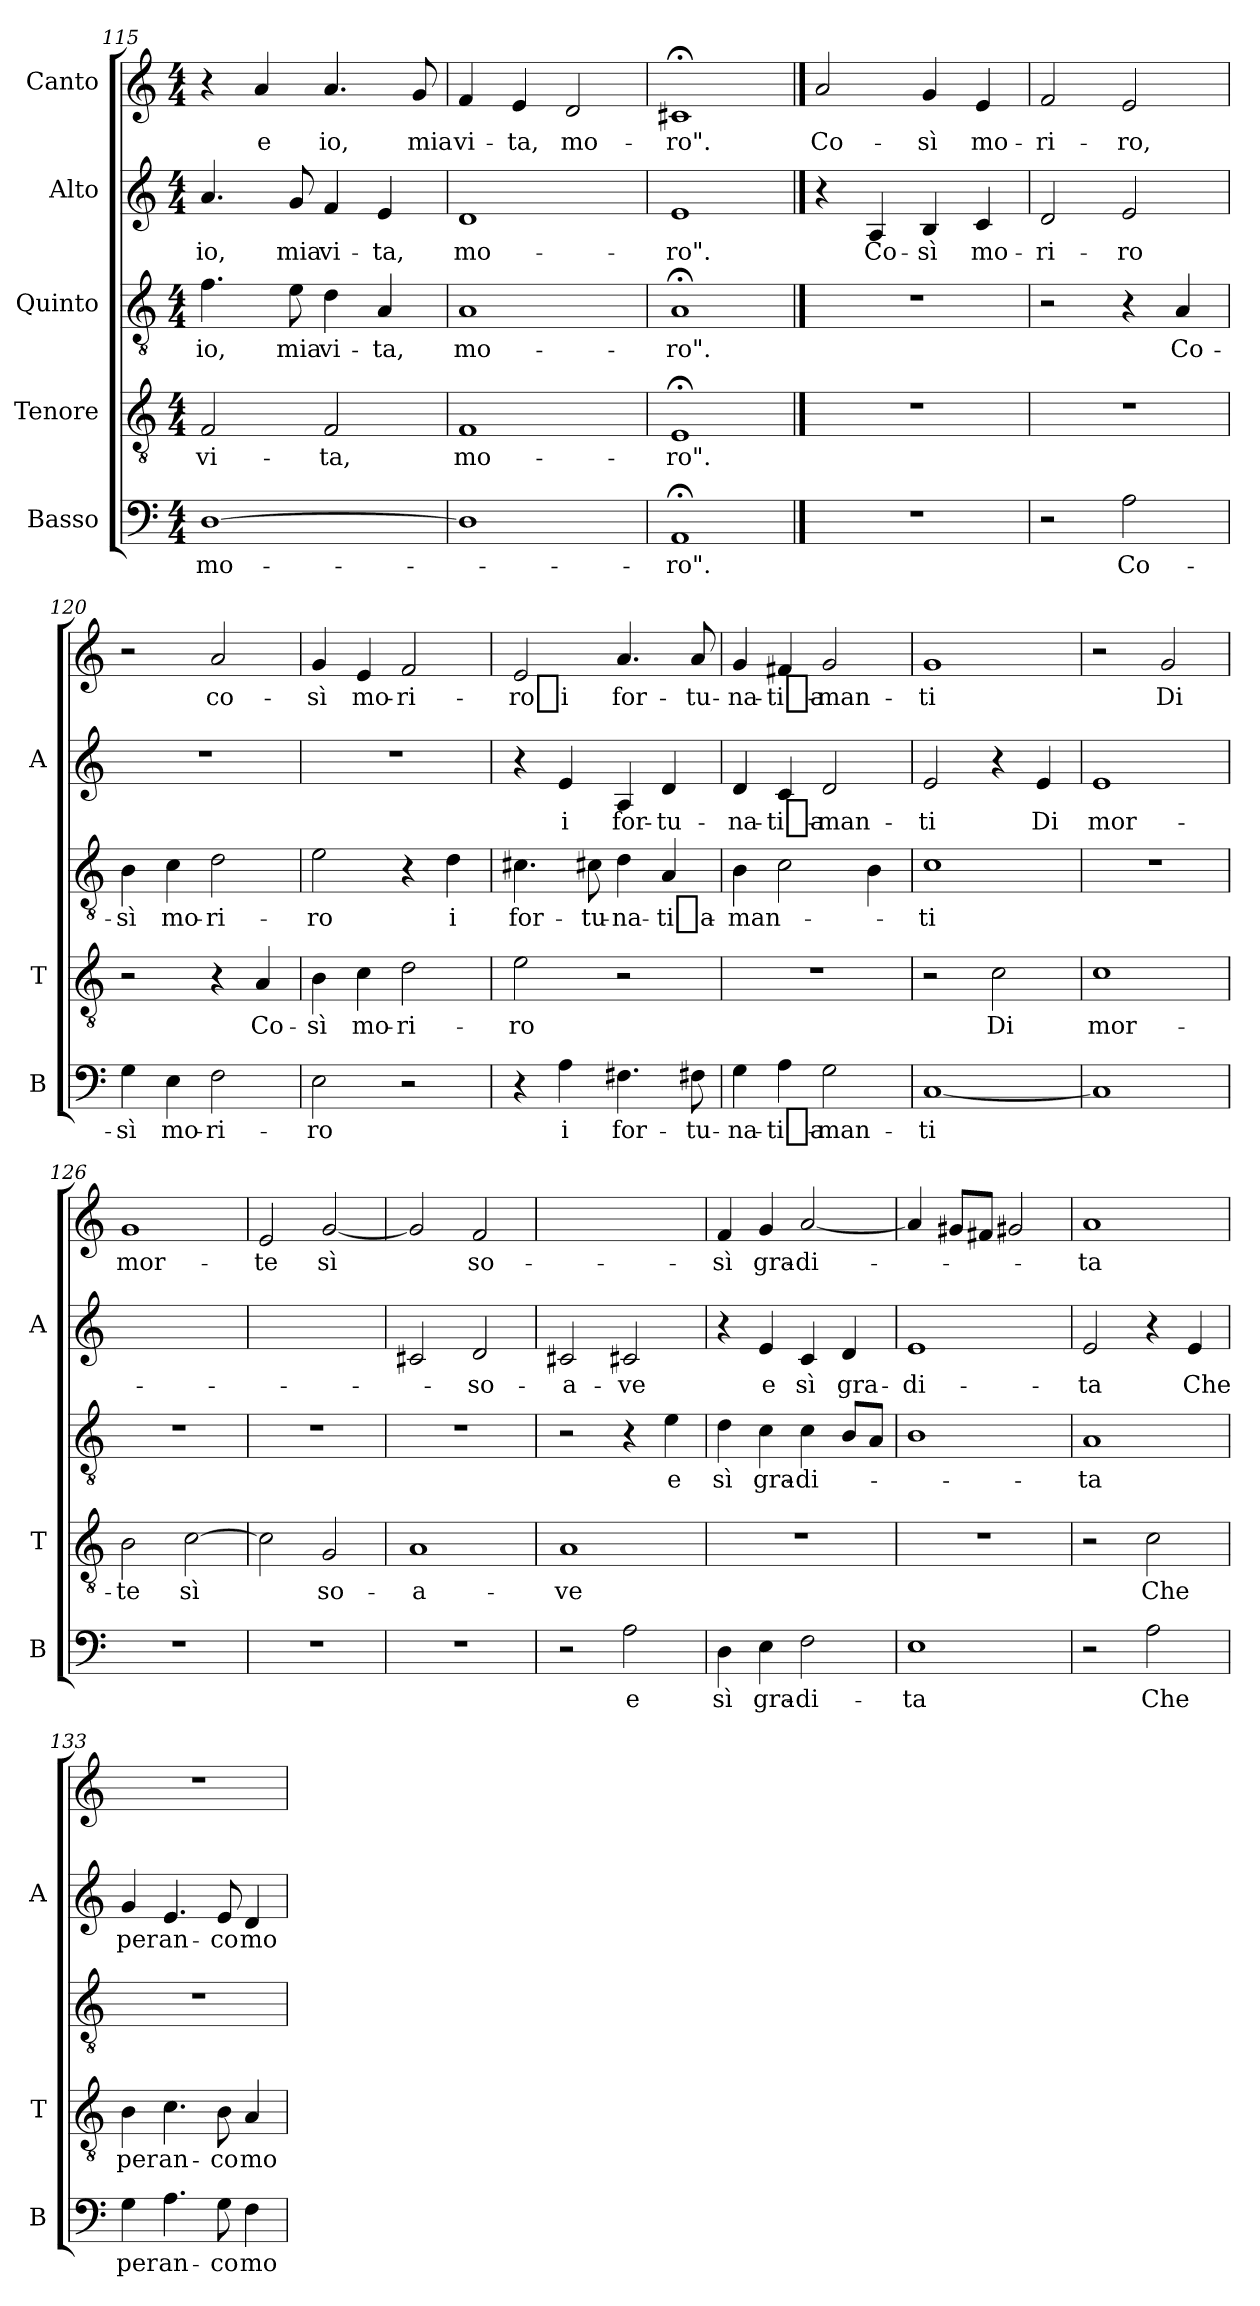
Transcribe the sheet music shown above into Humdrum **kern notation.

**kern	**text	**kern	**text	**kern	**text	**kern	**text	**kern	**text
*part5	*part5	*part4	*part4	*part3	*part3	*part2	*part2	*part1	*part1
*staff5	*staff5	*staff4	*staff4	*staff3	*staff3	*staff2	*staff2	*staff1	*staff1
*I"Basso	*	*I"Tenore	*	*I"Quinto	*	*I"Alto	*	*I"Canto	*
*I'B	*	*I'T	*	*	*	*I'A	*	*	*
*clefF4	*	*clefGv2	*	*clefGv2	*	*clefG2	*	*clefG2	*
*k[]	*	*k[]	*	*k[]	*	*k[]	*	*k[]	*
*C:	*	*C:	*	*C:	*	*C:	*	*C:	*
*M4/4	*	*M4/4	*	*M4/4	*	*M4/4	*	*M4/4	*
=115	=115	=115	=115	=115	=115	=115	=115	=115	=115
[1D	mo-	2F	vi-	4.f	-io,	4.a	-io,	4r	.
.	.	.	.	.	.	.	.	4a	-e
.	.	.	.	8e	-mia	8g	-mia	.	.
.	.	2F	-ta,	4d	vi-	4f	vi-	4.a	-io,
.	.	.	.	4A	-ta,	4e	-ta,	.	.
.	.	.	.	.	.	.	.	8g	-mia
=116	=116	=116	=116	=116	=116	=116	=116	=116	=116
1D]	.	1F	mo-	1A	mo-	1d	mo-	4f	vi-
.	.	.	.	.	.	.	.	4e	-ta,
.	.	.	.	.	.	.	.	2d	mo-
=117	=117	=117	=117	=117	=117	=117	=117	=117	=117
1AA;<	-ro".	1E;<	-ro".	1A;<	-ro".	1e	-ro".	1c#X;<	-ro".
==118	==118	==118	==118	==118	==118	==118	==118	==118	==118
1r	.	1r	.	1r	.	4r	.	2a	Co-
.	.	.	.	.	.	4A	Co-	.	.
.	.	.	.	.	.	4B	-sì	4g	-sì
.	.	.	.	.	.	4c	mo-	4e	mo-
=119	=119	=119	=119	=119	=119	=119	=119	=119	=119
2r	.	1r	.	2r	.	2d	ri-	2f	ri-
2A	Co-	.	.	4r	.	2e	-ro	2e	-ro,
.	.	.	.	4A	Co-	.	.	.	.
=120	=120	=120	=120	=120	=120	=120	=120	=120	=120
4G	-sì	2r	.	4B	-sì	1r	.	2r	.
4E	mo-	.	.	4c	mo-	.	.	.	.
2F	ri-	4r	.	2d	ri-	.	.	2a	co-
.	.	4A	Co-	.	.	.	.	.	.
=121	=121	=121	=121	=121	=121	=121	=121	=121	=121
2E	-ro	4B	-sì	2e	-ro	1r	.	4g	-sì
.	.	4c	mo-	.	.	.	.	4e	mo-
2r	.	2d	ri-	4r	.	.	.	2f	ri-
.	.	.	.	4d	-i	.	.	.	.
=122	=122	=122	=122	=122	=122	=122	=122	=122	=122
4r	.	2e	-ro	4.c#X	for-	4r	.	2e	-ro_i
4A	-i	.	.	.	.	4e	-i	.	.
.	.	.	.	8c#X	tu-	.	.	.	.
4.F#X	for-	2r	.	4d	na-	4A	for-	4.a	for-
.	.	.	.	4A	ti_a-	4d	tu-	.	.
8F#X	tu-	.	.	.	.	.	.	8a	tu-
=123	=123	=123	=123	=123	=123	=123	=123	=123	=123
4G	na-	1r	.	4B	man-	4d	na-	4g	na-
4A	ti_a-	.	.	2c	.	4c	ti_a-	4f#X	ti_a-
2G	man-	.	.	.	.	2d	man-	2g	man-
.	.	.	.	4B	.	.	.	.	.
=124	=124	=124	=124	=124	=124	=124	=124	=124	=124
[1C	-ti	2r	.	1c	-ti	2e	-ti	1g	-ti
.	.	2c	-Di	.	.	4r	.	.	.
.	.	.	.	.	.	4e	-Di	.	.
=125	=125	=125	=125	=125	=125	=125	=125	=125	=125
1C]	.	1c	mor-	1r	.	1e	mor-	2r	.
.	.	.	.	.	.	.	.	2g	-Di
=126	=126	=126	=126	=126	=126	=126	=126	=126	=126
1r	.	2B	-te	1r	.	1ryy	.	1g	mor-
.	.	[2c	-sì	.	.	.	.	.	.
=127	=127	=127	=127	=127	=127	=127	=127	=127	=127
1r	.	2c]	.	1r	.	1ryy	.	2e	-te
.	.	2G	so-	.	.	.	.	[2g	-sì
=128	=128	=128	=128	=128	=128	=128	=128	=128	=128
1r	.	1A	a-	1r	.	2c#X	.	2g]	.
.	.	.	.	.	.	2d	so-	2f	so-
=129	=129	=129	=129	=129	=129	=129	=129	=129	=129
2r	.	1A	-ve	2r	.	2c#X	a-	1ryy	.
2A	-e	.	.	4r	.	2c#X	-ve	.	.
.	.	.	.	4e	-e	.	.	.	.
=130	=130	=130	=130	=130	=130	=130	=130	=130	=130
4D	-sì	1r	.	4d	-sì	4r	.	4f	-sì
4E	gra-	.	.	4c	gra-	4e	-e	4g	gra-
2F	di-	.	.	4c	di-	4c	-sì	[2a	di-
.	.	.	.	8BL	.	4d	gra-	.	.
.	.	.	.	8AJ	.	.	.	.	.
=131	=131	=131	=131	=131	=131	=131	=131	=131	=131
1E	-ta	1r	.	1B	.	1e	di-	4a]	.
.	.	.	.	.	.	.	.	8g#XL	.
.	.	.	.	.	.	.	.	8f#XJ	.
.	.	.	.	.	.	.	.	2g#X	.
=132	=132	=132	=132	=132	=132	=132	=132	=132	=132
2r	.	2r	.	1A	-ta	2e	-ta	1a	-ta
2A	-Che	2c	-Che	.	.	4r	.	.	.
.	.	.	.	.	.	4e	-Che	.	.
=133	=133	=133	=133	=133	=133	=133	=133	=133	=133
4G	-per	4B	-per	1r	.	4g	-per	1r	.
4.A	an-	4.c	an-	.	.	4.e	an-	.	.
8G	-co	8B	-co	.	.	8e	-co	.	.
4F	mo-	4A	mo-	.	.	4d	mo-	.	.
=	=	=	=	=	=	=	=	=	=
*-	*-	*-	*-	*-	*-	*-	*-	*-	*-
